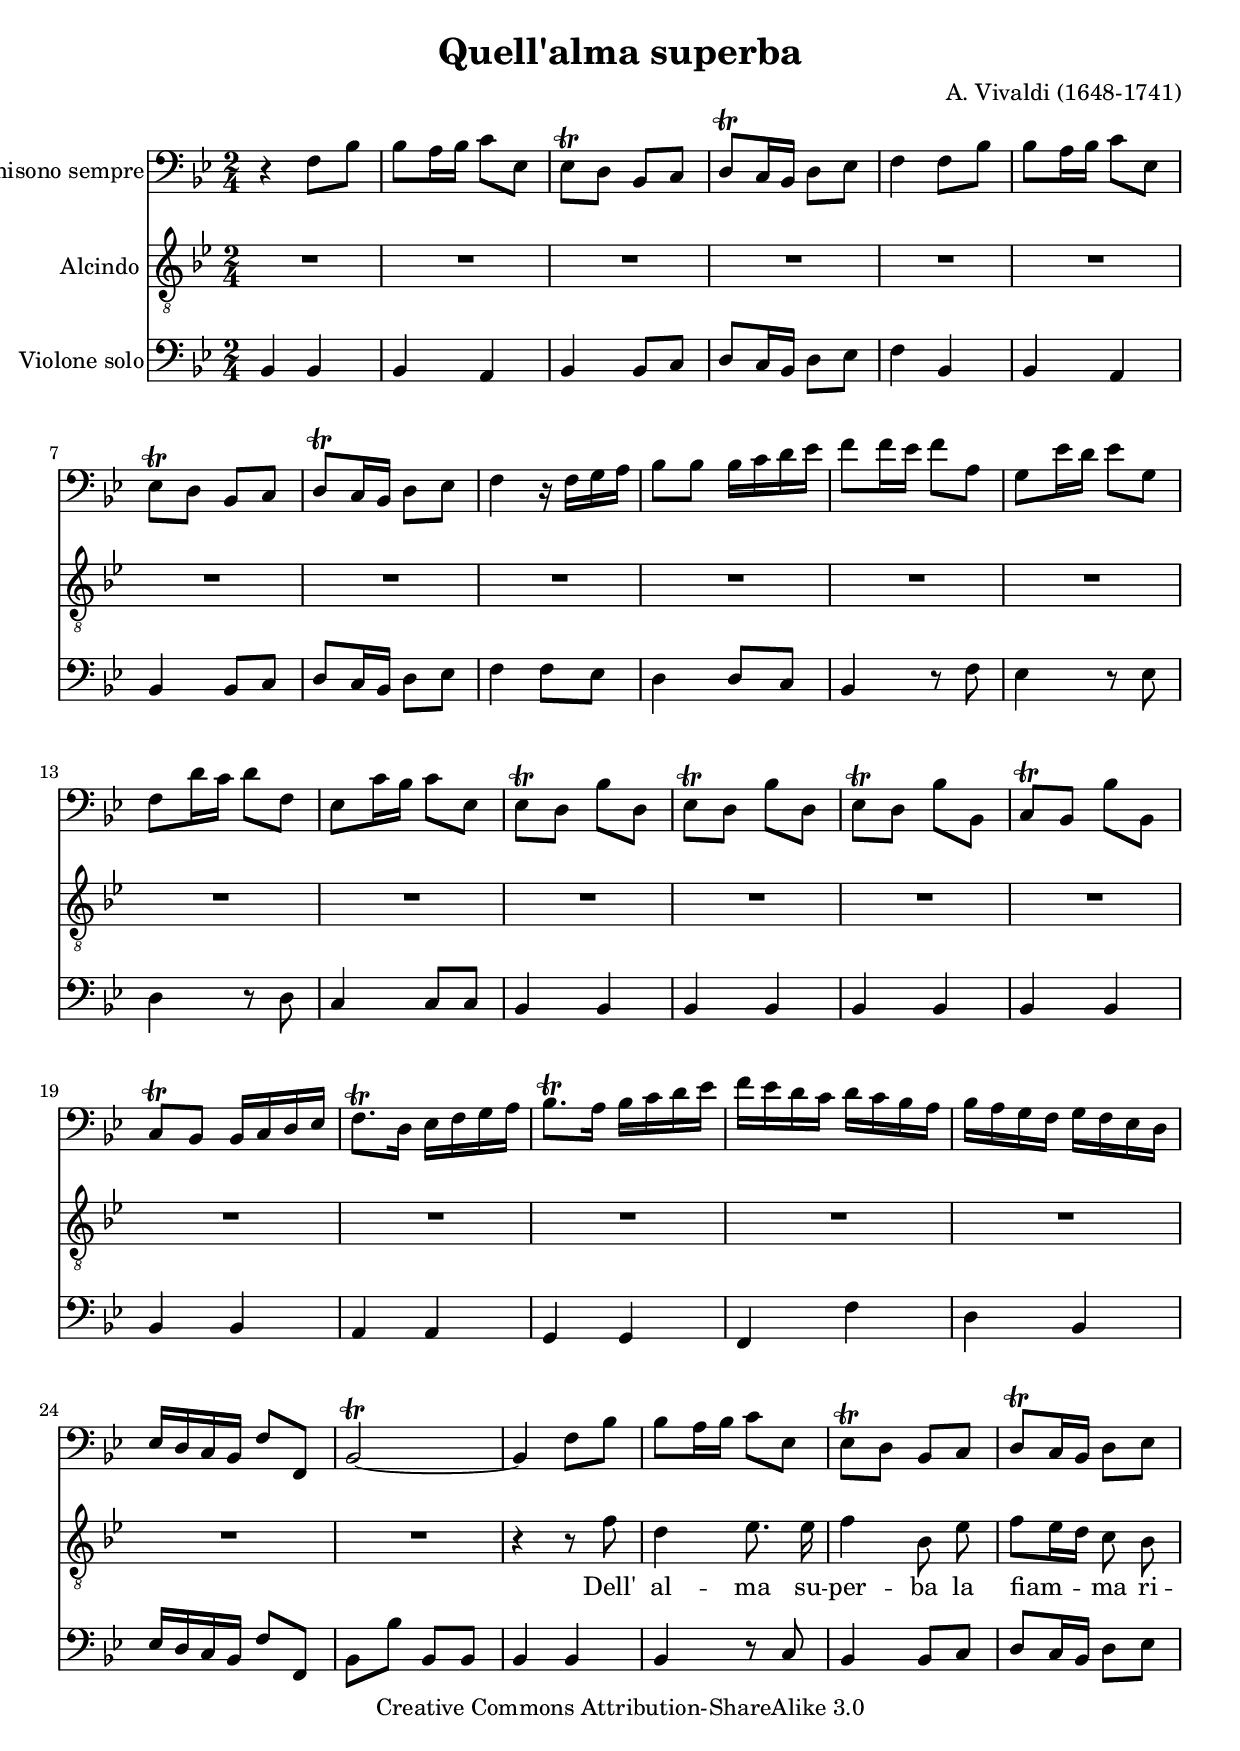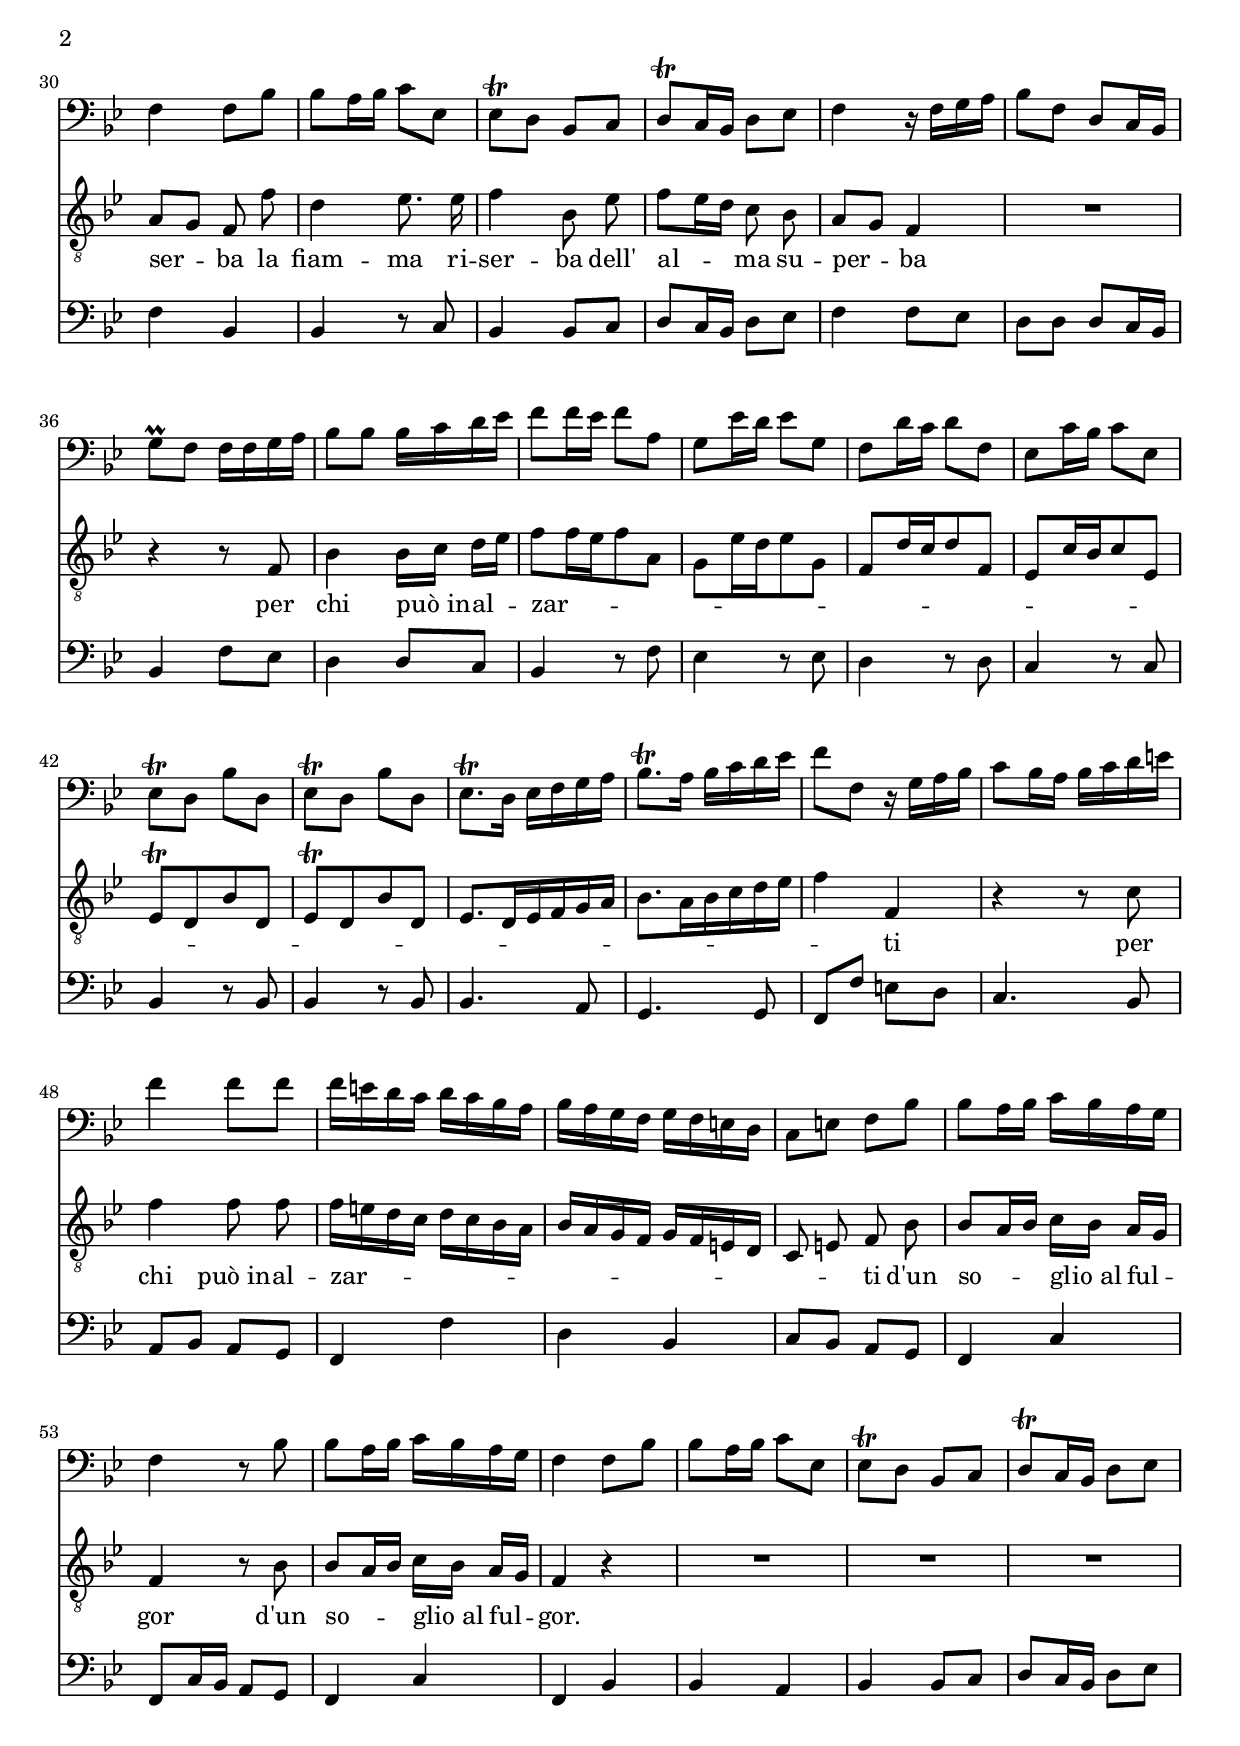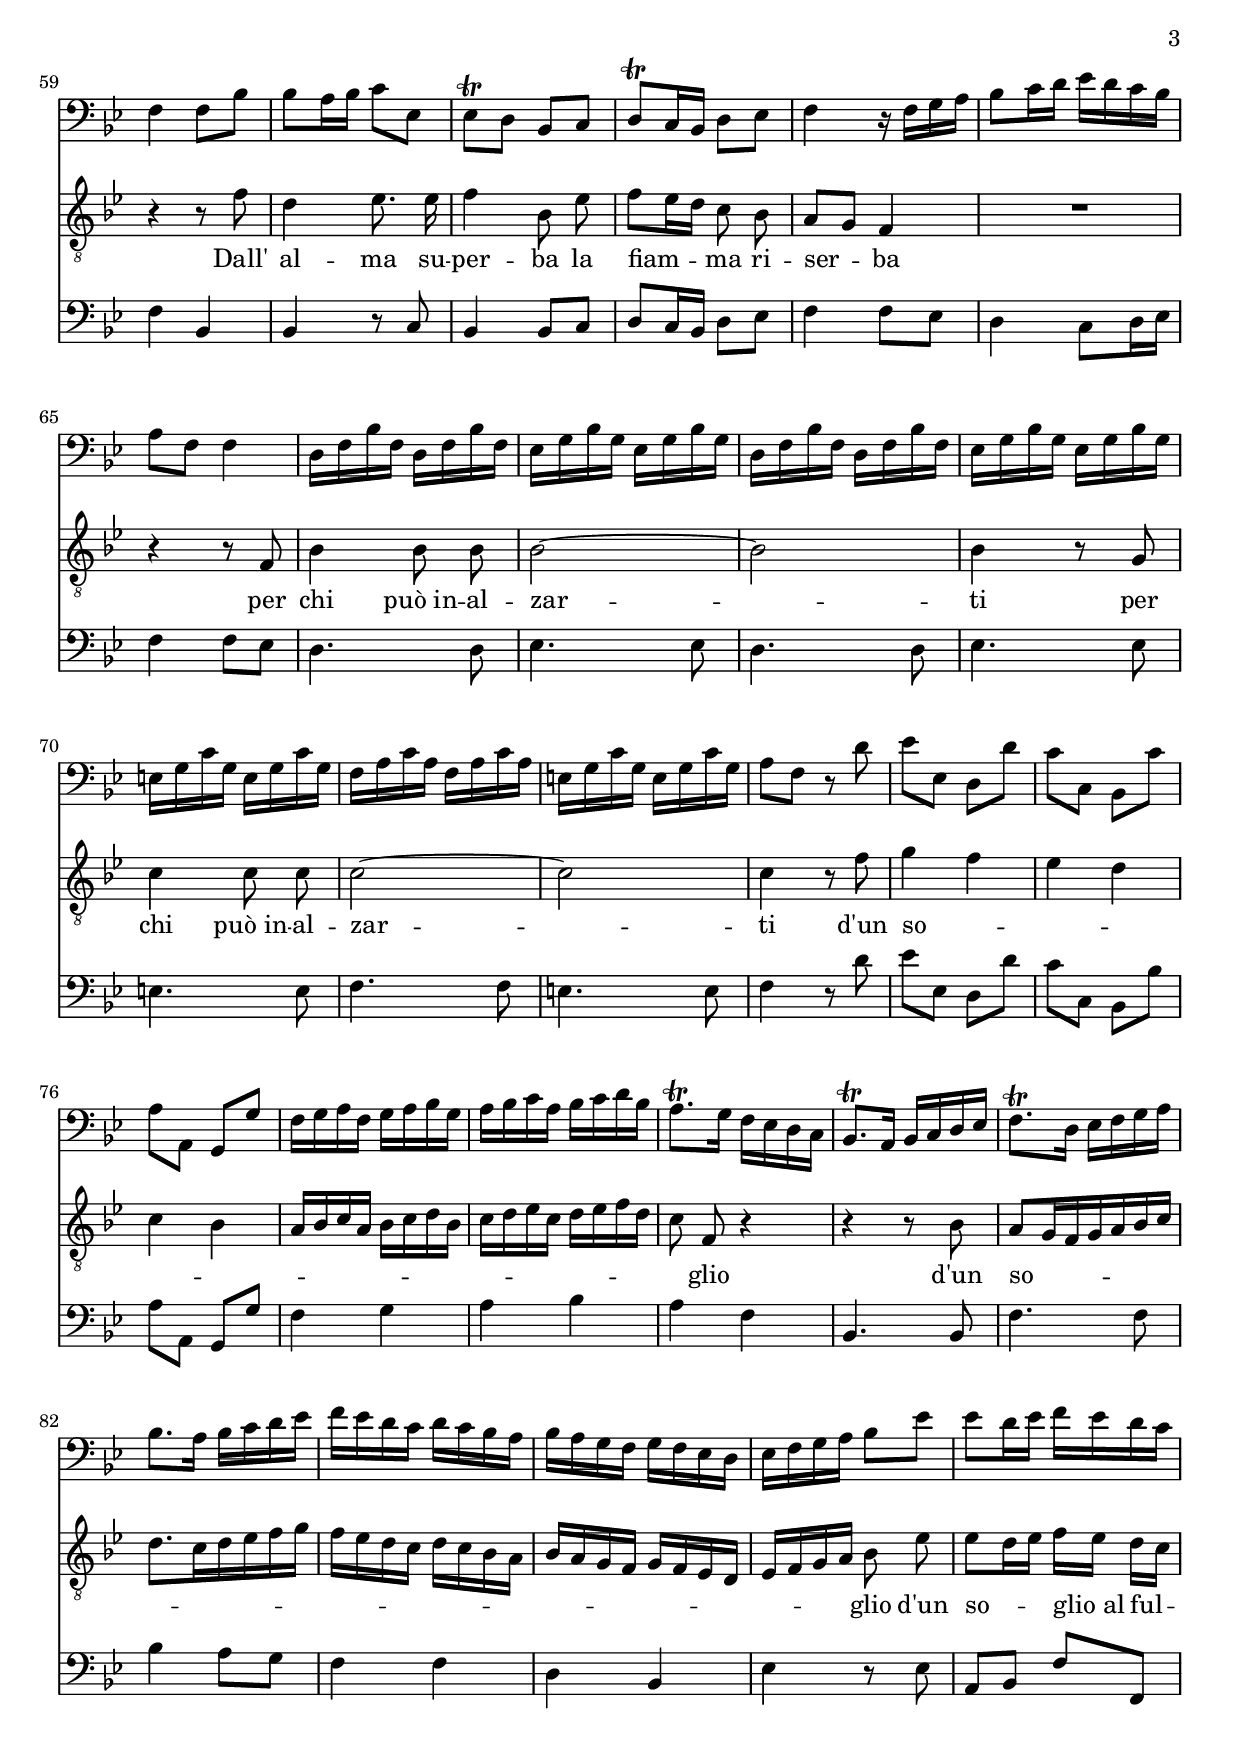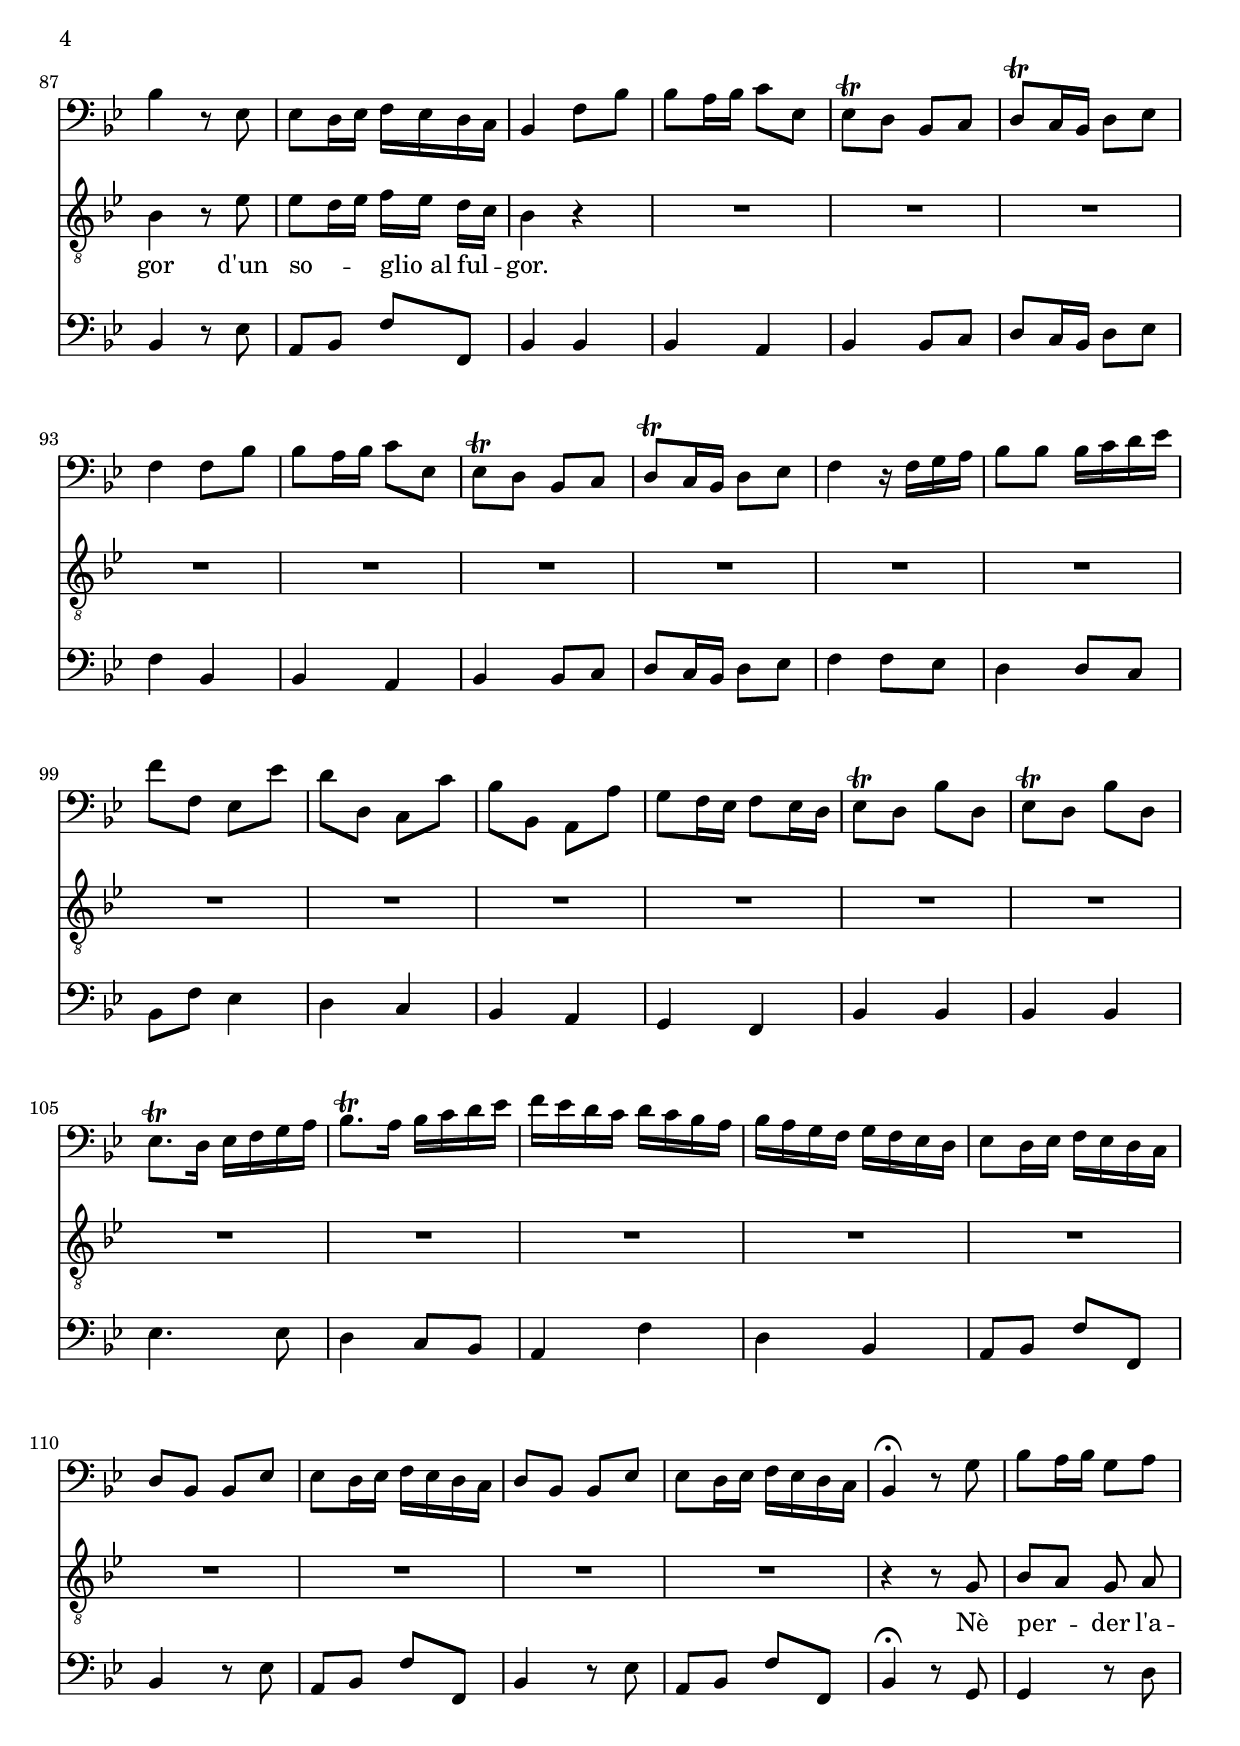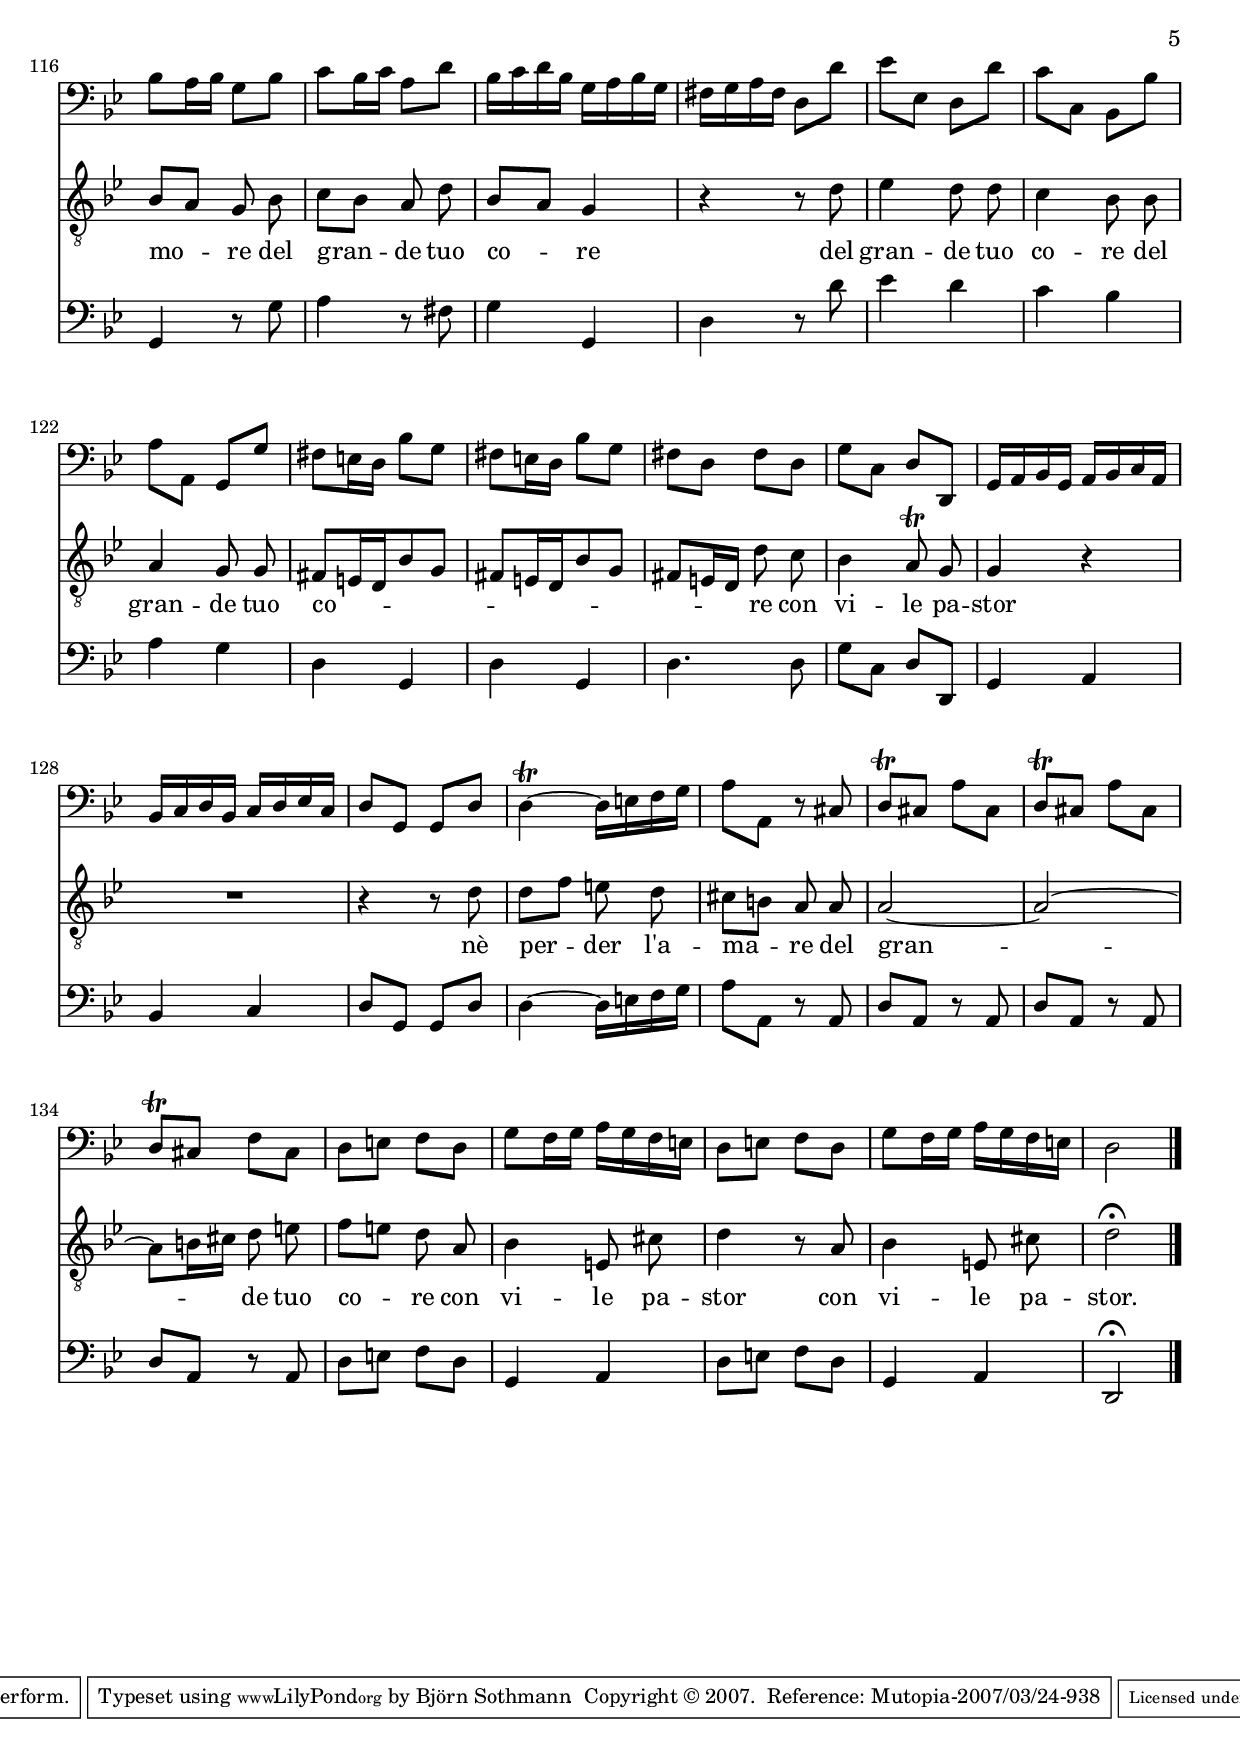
\version "2.10.10"

\header {
	title = "Quell'alma superba"
	composer = "A. Vivaldi (1648-1741)"
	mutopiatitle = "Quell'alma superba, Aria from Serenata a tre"
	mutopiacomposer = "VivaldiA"
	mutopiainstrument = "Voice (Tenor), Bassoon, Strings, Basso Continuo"
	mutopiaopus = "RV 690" 
	date = "1718?"
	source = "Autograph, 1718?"
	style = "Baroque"
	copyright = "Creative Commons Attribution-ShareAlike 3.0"
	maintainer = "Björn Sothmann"
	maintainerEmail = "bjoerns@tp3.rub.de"
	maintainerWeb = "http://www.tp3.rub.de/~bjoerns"
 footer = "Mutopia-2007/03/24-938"
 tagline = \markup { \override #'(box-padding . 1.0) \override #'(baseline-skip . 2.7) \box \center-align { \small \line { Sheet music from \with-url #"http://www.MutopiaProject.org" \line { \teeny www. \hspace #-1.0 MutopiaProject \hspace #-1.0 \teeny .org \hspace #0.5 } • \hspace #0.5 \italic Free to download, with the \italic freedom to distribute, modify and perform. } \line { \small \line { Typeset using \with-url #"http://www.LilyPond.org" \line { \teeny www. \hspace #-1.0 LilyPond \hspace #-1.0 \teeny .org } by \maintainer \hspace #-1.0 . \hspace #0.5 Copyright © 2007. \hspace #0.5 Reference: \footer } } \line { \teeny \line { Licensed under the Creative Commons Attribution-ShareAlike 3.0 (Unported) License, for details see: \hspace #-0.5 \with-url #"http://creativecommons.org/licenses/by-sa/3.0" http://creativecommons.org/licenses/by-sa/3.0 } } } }
}

\include "deutsch.ly"

verse= \lyricmode {
Dell' al -- ma su -- per -- ba la fiam -- ma ri -- ser -- ba la fiam -- ma ri -- ser -- ba dell' al -- ma su -- per -- ba per chi può_in -- al -- zar -- ti per chi può_in -- al -- zar -- ti d'un so -- glio_al ful -- gor d'un so -- glio_al ful -- gor. Dall' al -- ma su -- per -- ba la fiam -- ma ri -- ser -- ba per chi può_in -- al -- zar -- ti per chi può_in -- al -- zar -- ti d'un so -- glio d'un so -- glio d'un so -- glio_al ful -- gor d'un so -- glio_al ful -- gor. Nè per -- der l'a -- mo -- re del gran -- de tuo co -- re del gran -- de tuo co -- re del gran -- de tuo co -- re con vi -- le pa -- stor nè per -- der l'a -- ma -- re del gran -- de tuo co -- re con vi -- le pa -- stor con vi -- le pa -- stor.
}
 

staffBassoon = \new Staff  {
	\time 2/4
	\override Score.MetronomeMark #'stencil = ##f
	\tempo 4 = 90
	\set Staff.instrumentName="Fagotto, e Violini, Viola unisono sempre"
	\set Staff.midiInstrument="bassoon"
	\key b \major
	\clef bass
	\relative c { 	
		r4 f8 b |
		b a16 b c8 es, |
		es\trill d b c |
		d\trill c16 b d8 es |
		f4 f8 b |
		b a16 b c8 es, |
		es\trill d b c |
		d\trill c16 b d8 es |
		f4 r16 f g a |
		b8 b b16 c d es |
		f8 f16 es f8 a, |
		g es'16 d es8 g, |
		f d'16 c d8 f, |
		es c'16 b c8 es, |
		es\trill d b' d, |
		es\trill d b' d, |
		es\trill d b' b, |
		c\trill b b' b, |
		c\trill b b16 c d es |
		f8.\trill d16 es f g a |
		b8.\trill a16 b c d es |
		f es d c d c b a |
		b a g f g f es d |
		es d c b f'8 f, |
		b2\trill~ |
		b4 f'8 b |
		b a16 b c8 es, |
		es\trill d b c |
		d\trill c16 b d8 es |
		f4 f8 b |
		b a16 b c8 es, |
		es\trill d b c |
		d\trill c16 b d8 es |
		f4 r16 f g a b8 f d c16 b |
		g'8\prall f f16 f g a |
		b8 b b16 c d es |
		f8 f16 es f8 a, |
		g es'16 d es8 g, |
		f d'16 c d8 f, |
		es c'16 b c8 es, |
		es\trill d b' d, |
		es\trill d b' d, |
		es8.\trill d16 es f g a |
		b8.\trill a16 b c d es |
		f8 f, r16 g a b |
		c8 b16 a b c d e |
		f4 f8 f |
		f16 e d c d c b a |
		b a g f g f e d |
		c8 e f b |
		b a16 b c b a g |
		f4 r8 b |
		b a16 b c b a g |
		f4 f8 b |
		b a16 b c8 es, |
		es\trill d b c |
		d\trill c16 b d8 es |
		f4 f8 b |
		b a16 b c8 es, |
		es\trill d b c |
		d\trill c16 b d8 es |
		f4 r16 f g a |
		b8 c16 d es d c b |
		a8 f f4 |
		d16 f b f d f b f |
		es g b g es g b g |
		d f b f d f b f |
		es g b g es g b g |
		e g c g e g c g |
		f a c a f a c a |
		e g c g e g c g |
		a8 f r d' |
		es es, d d' |
		c c, b c' |
		a a, g g' |
		f16 g a f g a b g |
		a b c a b c d b |
		a8.\trill g16 f es d c |
		b8.\trill a16 b c d es |
		f8.\trill d16 es f g a |
		b8. a16 b c d es |
		f es d c d c b a |
		b a g f g f es d |
		es f g a b8 es |
		es d16 es f es d c |
		b4 r8 es, |
		es d16 es f es d c |
		b4 f'8 b |
		b a16 b c8 es, |
		es\trill d b c |
		d\trill c16 b d8 es |
		f4 f8 b |
		b a16 b c8 es, |
		es\trill d b c |
		d\trill c16 b d8 es |
		f4 r16 f g a |
		b8 b b16 c d es |
		f8 f, es es' |
		d d, c c' |
		b b, a a' |
		g f16 es f8 es16 d |
		es8\trill d b' d, |
		es\trill d b' d, |
		es8.\trill d16 es f g a |
		b8.\trill a16 b c d es |
		f es d c d c b a |
		b a g f g f es d |
		es8 d16 es f es d c |
		d8 b b es |
		es d16 es f es d c |
		d8 b b es |
		es d16 es f es d c |
		b4\fermata r8 g' |
		b a16 b g8 a |
		b a16 b g8 b |
		c b16 c a8 d |
		b16 c d b g a b g |
		fis g a fis d8 d' |
		es es, d d' |
		c c, b b' |
		a a, g g' |
		fis e16 d b'8 g |
		fis e16 d b'8 g |
		fis d fis d g c, d d, |
		g16 a b g a b c a |
		b c d b c d es c |
		d8 g, g d' |
		d4\trill~ d16 e f g |
		a8 a, r cis |
		d\trill cis a' cis, |
		d\trill cis a' cis, |
		d\trill cis f cis |
		d e f d |
		g f16 g a g f e |
		d8 e f d |
		g f16 g a g f e |
		d2 |

	\bar "|."
	}

}
staffTenor = \new Staff  {
	\set Staff.instrumentName="Alcindo"
	\set Staff.midiInstrument="oboe"
	\key b \major
	\clef "G_8"
	\relative c' { 	
		\context Voice = "melodyTen" {
			\dynamicUp
			\autoBeamOff
			R2*25 |
			r4 r8 f |
			d4 es8. es16 |
			f4 b,8 es |
			f[ es16 d] c8 b |
			a[ g] f f' |
			d4 es8. es16 |
			f4 b,8 es |
			f[ es16 d] c8 b |
			a[ g] f4 |
			R2 |
			r4 r8 f |
			b4 b16[ c] d[ es] |
			f8[\melisma f16 es f8 a,] |
			g[ es'16 d es8 g,] |
			f[ d'16 c d8 f,] |
			es[ c'16 b c8 es,] |
			es\trill[ d b' d,] |
			es\trill[ d b' d,] |
			es8.[ d16 es f g a] |
			b8.[ a16 b c d es] |
			f4\melismaEnd f, |
			r r8 c' |
			f4 f8 f |
			f16[\melisma e d c] d[ c b a] |
			b[ a g f] g[ f e d] |
			c8 e\melismaEnd f b |
			b[ a16 b] c[ b] a[ g] |
			f4 r8 b |
			b[ a16 b] c16[ b] a[ g] |
			f4 r |
			R2*3 |
			r4 r8 f' |
			d4 es8. es16 |
			f4 b,8 es |
			f[ es16 d] c8 b |
			a[ g] f4 |
			R2 |
			r4 r8 f |
			b4 b8 b |
			b2~ |
			b |
			b4 r8 g |
			c4 c8 c |
			c2~ |
			c |
			c4 r8 f |
			g4\melisma f |
			es d |
			c b |
			a16[ b c a] b[ c d b] |
			c[ d es c] d[ es f d] |
			c8\melismaEnd f, r4 |
			r r8 b |
			a8[\melisma g16 f g a b c] |
			d8.[ c16 d es f g] |
			f[ es d c] d[ c b a] |
			b[ a g f] g[ f es d] |
			es[ f g a]\melismaEnd b8 es |
			es[ d16 es] f[ es] d[ c] |
			b4 r8 es |
			es8[ d16 es] f[ es] d[ c] |
			b4 r |
			R2*24 |
			r4 r8 g |
			b[ a] g a |
			b[ a] g b |
			c[ b] a d |
			b[ a] g4 |
			r r8 d' |
			es4 d8 d |
			c4 b8 b |
			a4 g8 g |
			fis[\melisma e16 d b'8 g] |
			fis[ e16 d b'8 g] |
			fis[ e16 d]\melismaEnd d'8 c |
			b4 a8\trill g |
			g4 r |
			R2 |
			r4 r8 d' |
			d[ f] e d |
			cis[ h] a a |
			a2~ |
			a~ |
			a8[ h16 cis] d8 e |
			f[ e] d a |
			b4 e,8 cis' |
			d4 r8 a |
			b4 e,8 cis' |
			d2\fermata |
		}

	\bar "|."
	}

}
staffCello = \new Staff  {
	\set Staff.instrumentName="Violone solo"
	\set Staff.midiInstrument="contrabass"
	\key b \major
	\clef bass
	\relative c { 	
		b4 b |
		b a |
		b b8 c |
		d c16 b d8 es |
		f4 b, |
		b a |
		b b8 c |
		d c16 b d8 es |
		f4 f8 es |
		d4 d8 c |
		b4 r8 f' |
		es4 r8 es |
		d4 r8 d |
		c4 c8 c |
		b4 b |
		b b |
		b b |
		b b |
		b b |
		a a |
		g g |
		f f' |
		d b |
		es16 d c b f'8 f, |
		b b' b, b |
		b4 b |
		b r8 c |
		b4 b8 c |
		d c16 b d8 es |
		f4 b, |
		b r8 c |
		b4 b8 c |
		d c16 b d8 es |
		f4 f8 es |
		d d d c16 b |
		b4 f'8 es |
		d4 d8 c |
		b4 r8 f' |
		es4 r8 es |
		d4 r8 d |
		c4 r8 c |
		b4 r8 b |
		b4 r8 b |
		b4. a8 |
		g4. g8 |
		f f' e d |
		c4. b8 |
		a b a g |
		f4 f' |
		d b |
		c8 b a g |
		f4 c' |
		f,8 c'16 b a8 g |
		f4 c' |
		f, b |
		b a |
		b b8 c |
		d c16 b d8 es |
		f4 b, |
		b r8 c |
		b4 b8 c |
		d c16 b d8 es |
		f4 f8 es |
		d4 c8 d16 es |
		f4 f8 es |
		d4. d8 |
		es4. es8 |
		d4. d8 |
		es4. es8 |
		e4. e8 |
		f4. f8 |
		e4. e8 |
		f4 r8 d' |
		es es, d d' |
		c c, b b' |
		a a, g g' |
		f4 g |
		a b |
		a f |
		b,4. b8 |
		f'4. f8 |
		b4 a8 g |
		f4 f |
		d b |
		es r8 es |
		a, b f' f, |
		b4 r8 es |
		a, b f' f, |
		b4 b |
		b a |
		b b8 c |
		d c16 b d8 es |
		f4 b, |
		b a |
		b b8 c |
		d c16 b d8 es |
		f4 f8 es |
		d4 d8 c |
		b f' es4 |
		d c |
		b a |
		g f |
		b b |
		b b |
		es4. es8 |
		d4 c8 b |
		a4 f' |
		d b |
		a8 b f' f, |
		b4 r8 es |
		a, b f' f, |
		b4 r8 es |
		a, b f' f, |
		b4\fermata r8 g |
		g4 r8 d' |
		g,4 r8 g' |
		a4 r8 fis |
		g4 g, |
		d' r8 d' |
		es4 d |
		c b |
		a g |
		d g, |
		d' g, |
		d'4. d8 |
		g8 c, d d, |
		g4 a |
		b c |
		d8 g, g d' |
		d4~ d16 e f g |
		a8 a, r a |
		d a r a |
		d a r a |
		d a r a |
		d e f d |
		g,4 a |
		d8 e f d |
		g,4 a |
		d,2\fermata |

	\bar "|."
	}

}


\score {
	<<
		\staffBassoon
		\staffTenor
		\context Lyrics = "lmelodyTen" \lyricmode  { \lyricsto "melodyTen" \verse }
		
		\staffCello
	>>
	
	
  \midi {
    \context {
      \Score
      tempoWholesPerMinute = #(ly:make-moment 90 4)
      }
    }



	\layout  {
	}
}

\paper {
}

